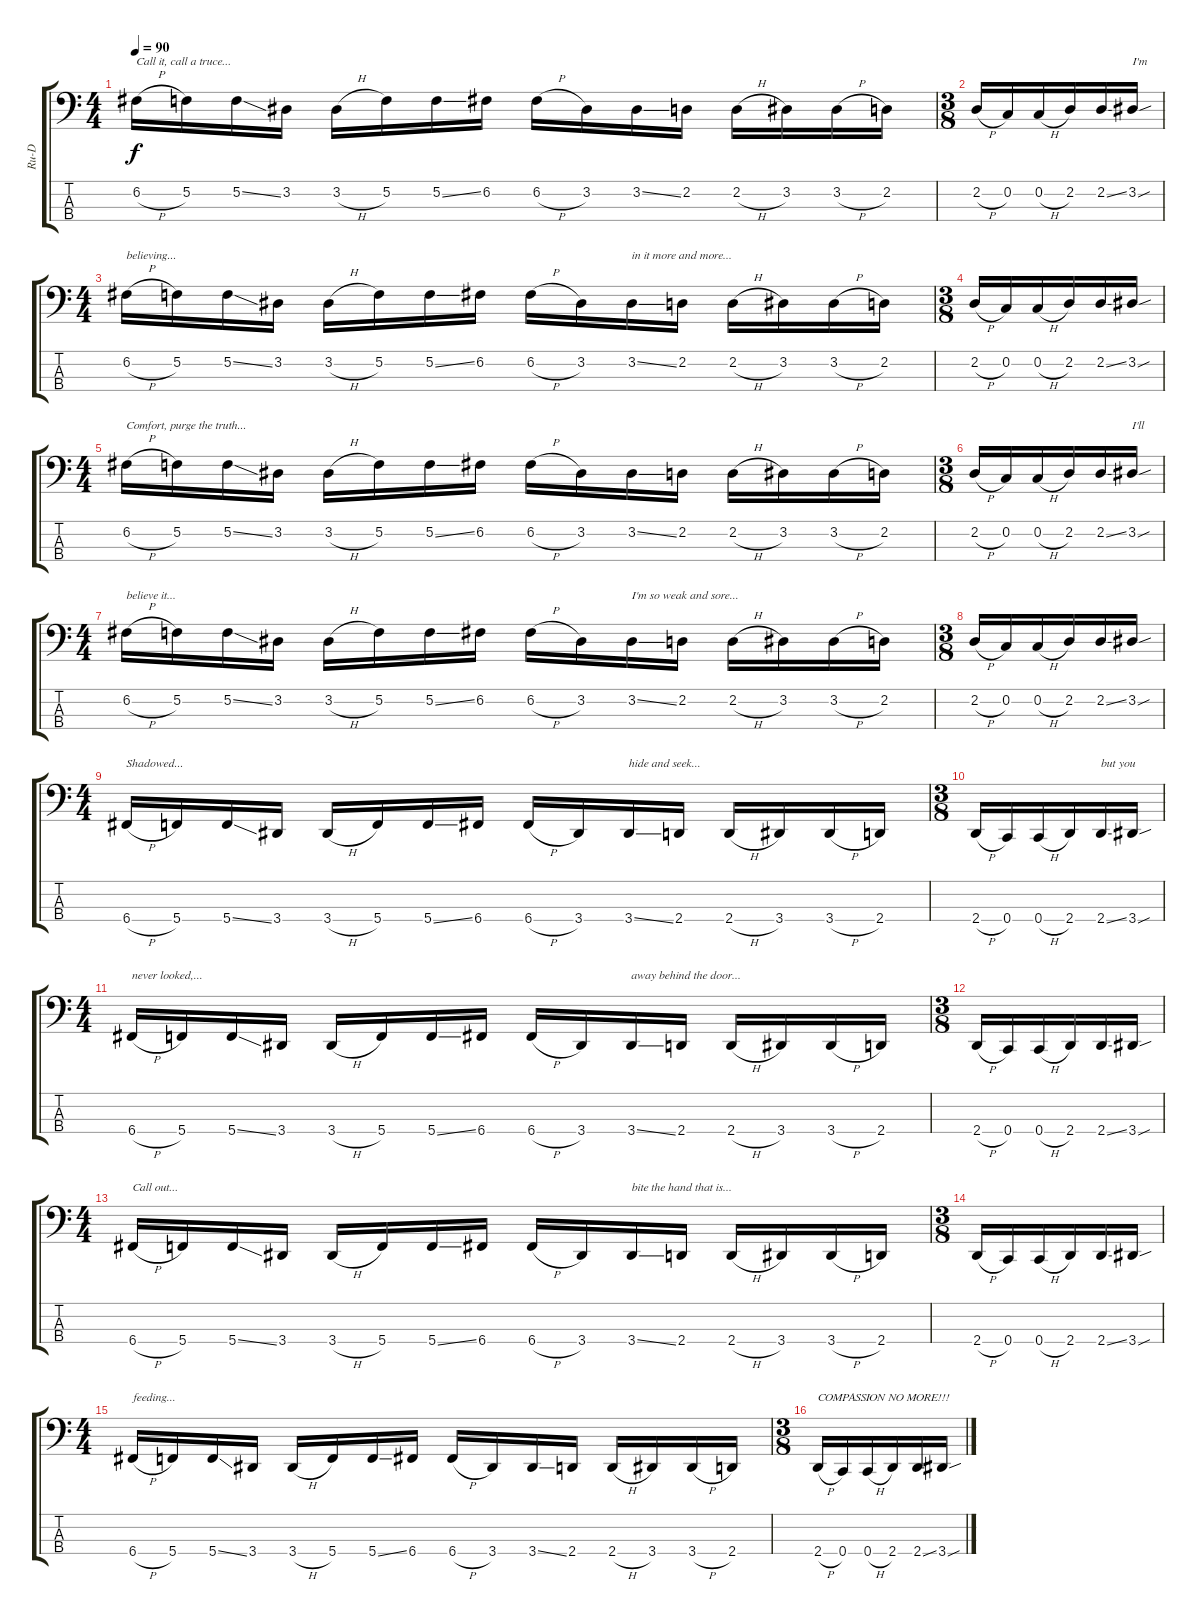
\track ("Ru-D" "Ru-D") {instrument electricbassfinger}
\staff {score tabs}
\tuning (F2 C2 G1 C1) {hide}
\ts (4 4)
\tempo 90
\clef f4
\ks c
6.2{h}.16{txt "Call it, call a truce..." dy f} 5.2.16 5.2{ss}.16 3.2.16 3.2{h}.16 5.2.16 5.2{ss}.16 6.2.16 6.2{h}.16 3.2.16 3.2{ss}.16 2.2.16 2.2{h}.16 3.2.16 3.2{h}.16 2.2.16 |
\ts (3 8)
2.2{h}.16 0.2.16 0.2{h}.16 2.2.16 2.2{ss}.16 3.2{sou}.16{txt "I'm"} |
\ts (4 4)
6.2{h}.16{txt "believing..."} 5.2.16 5.2{ss}.16 3.2.16 3.2{h}.16 5.2.16 5.2{ss}.16 6.2.16 6.2{h}.16 3.2.16 3.2{ss}.16{txt "in it more and more..."} 2.2.16 2.2{h}.16 3.2.16 3.2{h}.16 2.2.16 |
\ts (3 8)
2.2{h}.16 0.2.16 0.2{h}.16 2.2.16 2.2{ss}.16 3.2{sou}.16 |
\ts (4 4)
6.2{h}.16{txt "Comfort, purge the truth..."} 5.2.16 5.2{ss}.16 3.2.16 3.2{h}.16 5.2.16 5.2{ss}.16 6.2.16 6.2{h}.16 3.2.16 3.2{ss}.16 2.2.16 2.2{h}.16 3.2.16 3.2{h}.16 2.2.16 |
\ts (3 8)
2.2{h}.16 0.2.16 0.2{h}.16 2.2.16 2.2{ss}.16 3.2{sou}.16{txt "I'll "} |
\ts (4 4)
6.2{h}.16{txt "believe it..."} 5.2.16 5.2{ss}.16 3.2.16 3.2{h}.16 5.2.16 5.2{ss}.16 6.2.16 6.2{h}.16 3.2.16 3.2{ss}.16{txt "I'm so weak and sore..."} 2.2.16 2.2{h}.16 3.2.16 3.2{h}.16 2.2.16 |
\ts (3 8)
2.2{h}.16 0.2.16 0.2{h}.16 2.2.16 2.2{ss}.16 3.2{sou}.16 |
\ts (4 4)
6.4{h}.16{txt "Shadowed..."} 5.4.16 5.4{ss}.16 3.4.16 3.4{h}.16 5.4.16 5.4{ss}.16 6.4.16 6.4{h}.16 3.4.16 3.4{ss}.16{txt "hide and seek..."} 2.4.16 2.4{h}.16 3.4.16 3.4{h}.16 2.4.16 |
\ts (3 8)
2.4{h}.16 0.4.16 0.4{h}.16 2.4.16 2.4{ss}.16{txt "but you"} 3.4{sou}.16 |
\ts (4 4)
6.4{h}.16{txt "never looked,..."} 5.4.16 5.4{ss}.16 3.4.16 3.4{h}.16 5.4.16 5.4{ss}.16 6.4.16 6.4{h}.16 3.4.16 3.4{ss}.16{txt "away behind the door..."} 2.4.16 2.4{h}.16 3.4.16 3.4{h}.16 2.4.16 |
\ts (3 8)
2.4{h}.16 0.4.16 0.4{h}.16 2.4.16 2.4{ss}.16 3.4{sou}.16 |
\ts (4 4)
6.4{h}.16{txt "Call out..."} 5.4.16 5.4{ss}.16 3.4.16 3.4{h}.16 5.4.16 5.4{ss}.16 6.4.16 6.4{h}.16 3.4.16 3.4{ss}.16{txt "bite the hand that is..."} 2.4.16 2.4{h}.16 3.4.16 3.4{h}.16 2.4.16 |
\ts (3 8)
2.4{h}.16 0.4.16 0.4{h}.16 2.4.16 2.4{ss}.16 3.4{sou}.16 |
\ts (4 4)
6.4{h}.16{txt "feeding..."} 5.4.16 5.4{ss}.16 3.4.16 3.4{h}.16 5.4.16 5.4{ss}.16 6.4.16 6.4{h}.16 3.4.16 3.4{ss}.16 2.4.16 2.4{h}.16 3.4.16 3.4{h}.16 2.4.16 |
\ts (3 8)
2.4{h}.16{txt "COMPASSION NO MORE!!!"} 0.4.16 0.4{h}.16 2.4.16 2.4{ss}.16 3.4{sou}.16
